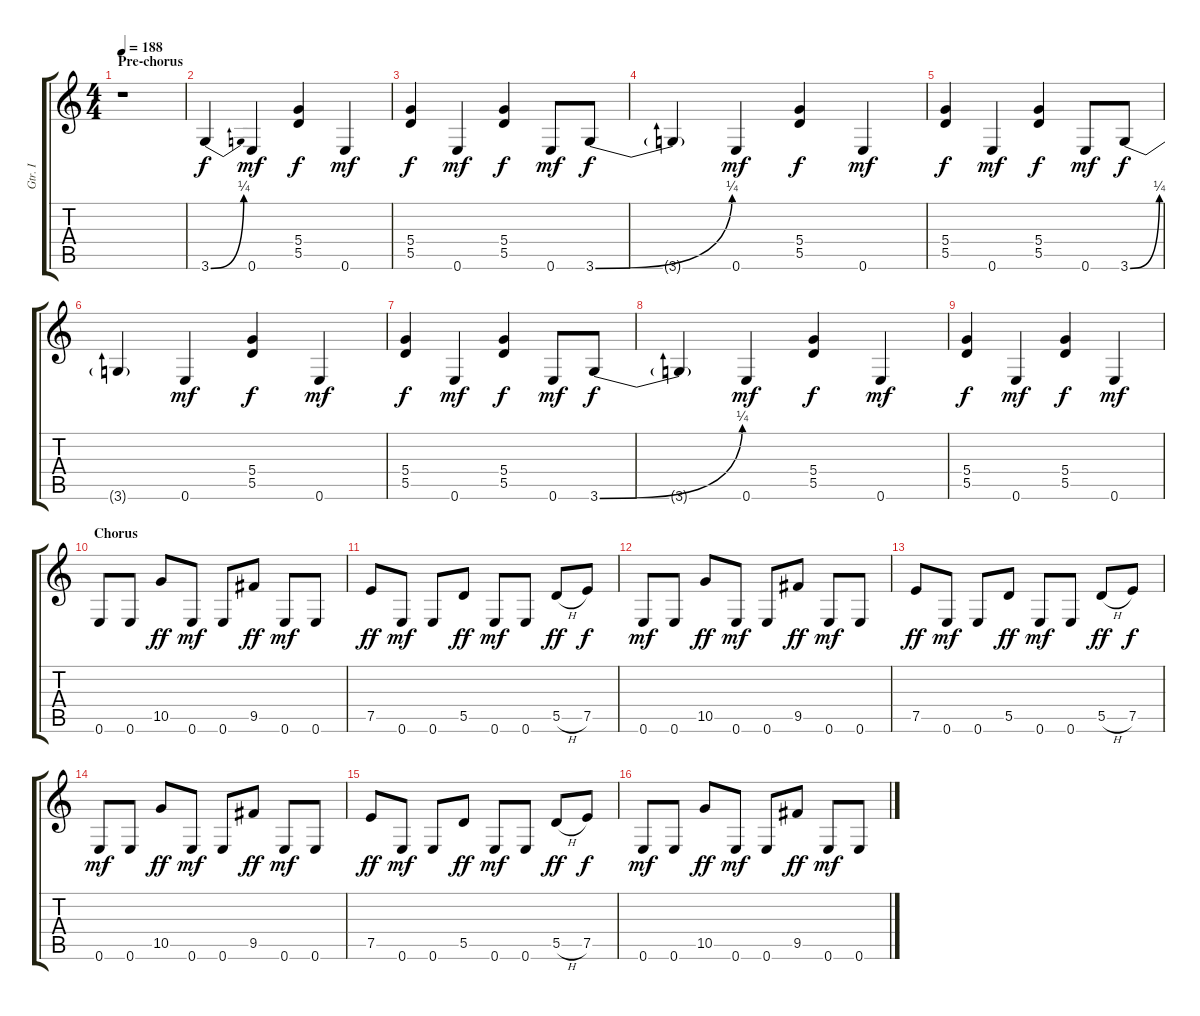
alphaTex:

\track ("Gtr. I" "Gtr. I") {instrument overdrivenguitar}
\staff {score tabs}
\tuning (E4 B3 G3 D3 A2 E2) {hide}
\ts (4 4)
\section ("" "Pre-chorus")
\tempo 188
\clef g2
\ks c
r.1{dy ff} |
3.6{be (bend 0 0 60 1)}.4{dy f} 0.6.4{dy mf} (5.4 5.5).4{dy f} 0.6.4{dy mf} |
(5.4 5.5).4{dy f} 0.6.4{dy mf} (5.4 5.5).4{dy f} 0.6.8{dy mf} 3.6{be (bend 0 0 60 1)}.8{dy f} |
3.6{t}.4 0.6.4{dy mf} (5.4 5.5).4{dy f} 0.6.4{dy mf} |
(5.4 5.5).4{dy f} 0.6.4{dy mf} (5.4 5.5).4{dy f} 0.6.8{dy mf} 3.6{be (bend 0 0 60 1)}.8{dy f} |
3.6{t}.4 0.6.4{dy mf} (5.4 5.5).4{dy f} 0.6.4{dy mf} |
(5.4 5.5).4{dy f} 0.6.4{dy mf} (5.4 5.5).4{dy f} 0.6.8{dy mf} 3.6{be (bend 0 0 60 1)}.8{dy f} |
3.6{t}.4 0.6.4{dy mf} (5.4 5.5).4{dy f} 0.6.4{dy mf} |
(5.4 5.5).4{dy f} 0.6.4{dy mf} (5.4 5.5).4{dy f} 0.6.4{dy mf} |
\section ("" "Chorus")
0.6.8 0.6.8 10.5.8{dy ff} 0.6.8{dy mf} 0.6.8 9.5.8{dy ff} 0.6.8{dy mf} 0.6.8 |
7.5.8{dy ff} 0.6.8{dy mf} 0.6.8 5.5.8{dy ff} 0.6.8{dy mf} 0.6.8 5.5{h}.8{dy ff} 7.5.8{dy f} |
0.6.8{dy mf} 0.6.8 10.5.8{dy ff} 0.6.8{dy mf} 0.6.8 9.5.8{dy ff} 0.6.8{dy mf} 0.6.8 |
7.5.8{dy ff} 0.6.8{dy mf} 0.6.8 5.5.8{dy ff} 0.6.8{dy mf} 0.6.8 5.5{h}.8{dy ff} 7.5.8{dy f} |
0.6.8{dy mf} 0.6.8 10.5.8{dy ff} 0.6.8{dy mf} 0.6.8 9.5.8{dy ff} 0.6.8{dy mf} 0.6.8 |
7.5.8{dy ff} 0.6.8{dy mf} 0.6.8 5.5.8{dy ff} 0.6.8{dy mf} 0.6.8 5.5{h}.8{dy ff} 7.5.8{dy f} |
0.6.8{dy mf} 0.6.8 10.5.8{dy ff} 0.6.8{dy mf} 0.6.8 9.5.8{dy ff} 0.6.8{dy mf} 0.6.8
